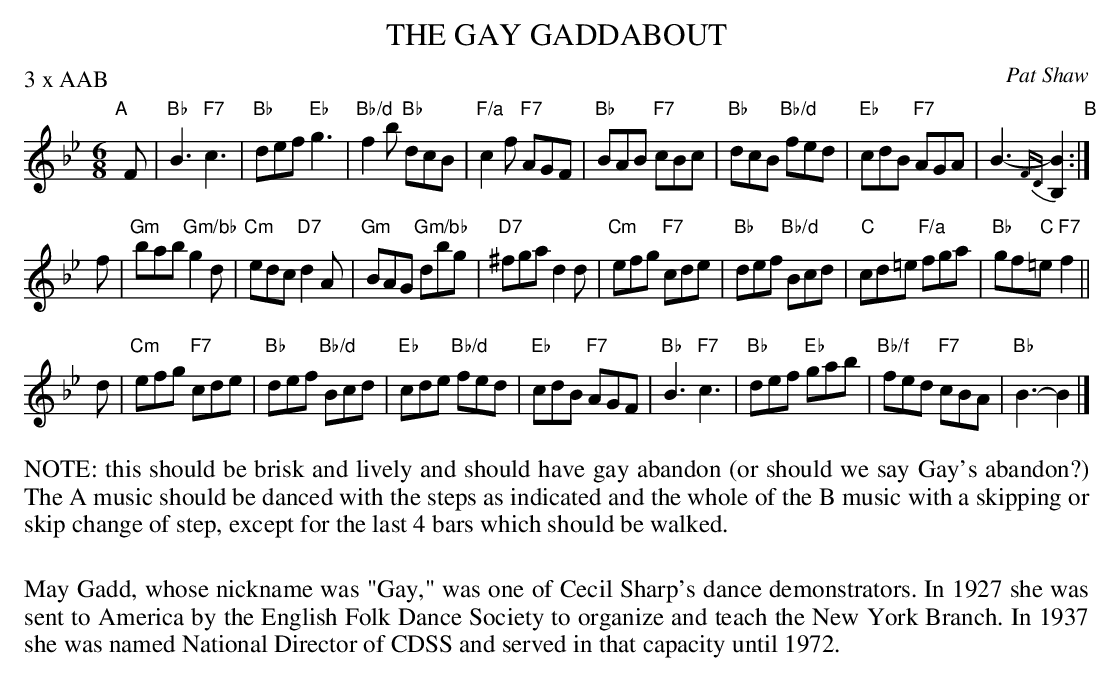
X:1
T: THE GAY GADDABOUT
C: Pat Shaw
M: 6/8
L: 1/8
P: 3 x AAB
K: Bb
"A"[|] F|\
"Bb"B3 "F7"c3 | "Bb"def "Eb"g3 | "Bb/d"f2b "Bb"dcB | "F/a"c2f "F7"AGF |\
"Bb"BAB "F7"cBc | "Bb"dcB "Bb/d"fed | "Eb"cdB "F7"AGA | B3-{FD} [B2B,2] "B":|
f |\
"Gm"bab "Gm/bb"g2d | "Cm"edc "D7"d2A | "Gm"BAG "Gm/bb"dbg | "D7"^fga d2d |\
"Cm"efg "F7"cde | "Bb"def "Bb/d"Bcd | "C"cd=e "F/a"fga | "Bb"gf"C"=e "F7"f2 ||
d |\
"Cm"efg "F7"cde | "Bb"def "Bb/d"Bcd | "Eb"cde "Bb/d"fed | "Eb"cdB "F7"AGF |\
"Bb"B3 "F7"c3 | "Bb"def "Eb"gab | "Bb/f"fed "F7"cBA | "Bb"B3- B2 |]
%%begintext align
NOTE: this should be brisk and lively and should have gay abandon (or should we
say Gay's abandon?)  The A music should be danced with the steps as indicated and
the whole of the B music with a skipping or skip change of step, except for the last
4 bars which should be walked.

May Gadd, whose nickname was "Gay," was one of Cecil Sharp's dance demonstrators.  In 1927
she was sent to America by the English Folk Dance Society to organize and teach the New York
Branch.  In 1937 she was named National Director of CDSS and served in that capacity until 1972.
